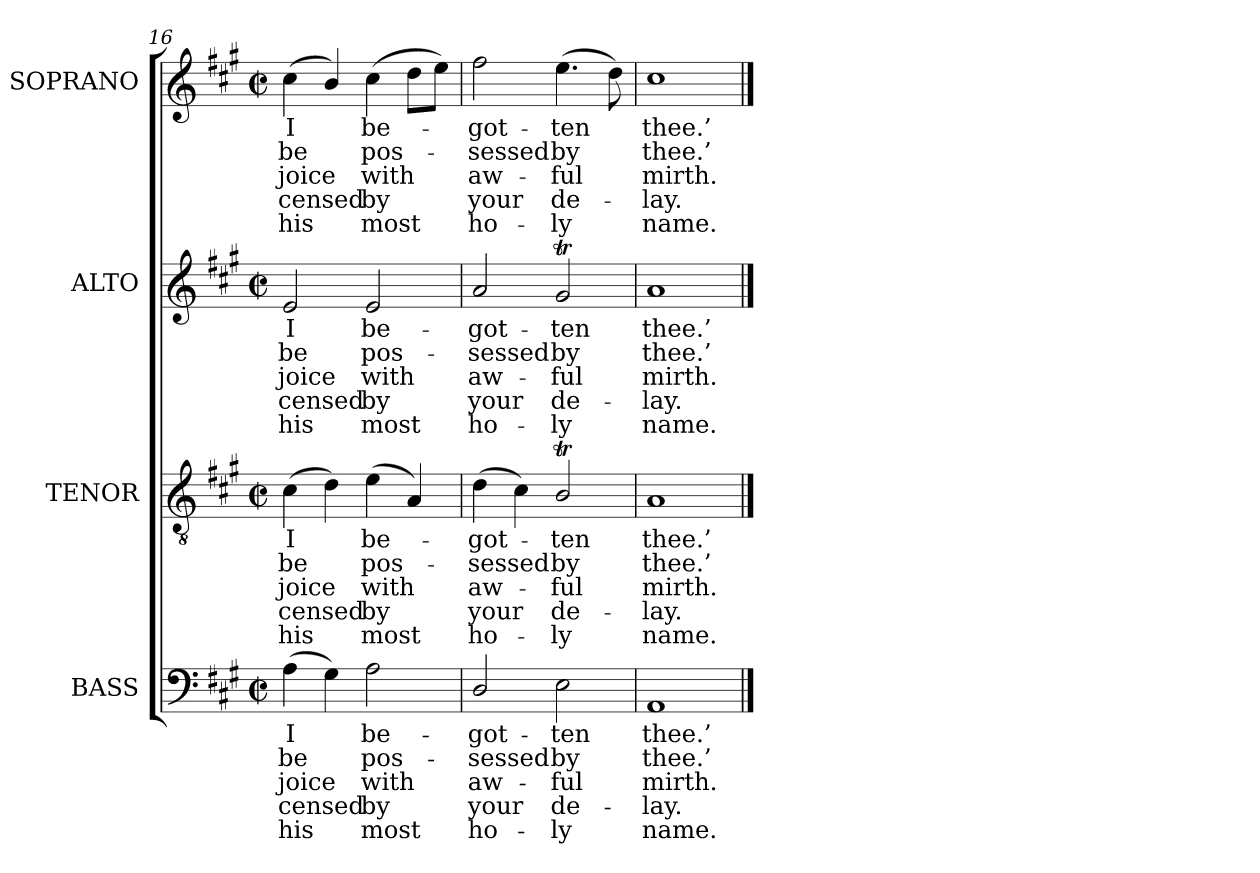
**kern	**text	**text	**text	**text	**text	**kern	**text	**text	**text	**text	**text	**kern	**text	**text	**text	**text	**text	**kern	**text	**text	**text	**text	**text
*part4	*part4	*part4	*part4	*part4	*part4	*part3	*part3	*part3	*part3	*part3	*part3	*part2	*part2	*part2	*part2	*part2	*part2	*part1	*part1	*part1	*part1	*part1	*part1
*staff4	*staff4	*staff4	*staff4	*staff4	*staff4	*staff3	*staff3	*staff3	*staff3	*staff3	*staff3	*staff2	*staff2	*staff2	*staff2	*staff2	*staff2	*staff1	*staff1	*staff1	*staff1	*staff1	*staff1
*I"BASS	*	*	*	*	*	*I"TENOR	*	*	*	*	*	*I"ALTO	*	*	*	*	*	*I"SOPRANO	*	*	*	*	*
*I'B.	*	*	*	*	*	*I'T.	*	*	*	*	*	*I'A.	*	*	*	*	*	*I'S.	*	*	*	*	*
*clefF4	*	*	*	*	*	*clefGv2	*	*	*	*	*	*clefG2	*	*	*	*	*	*clefG2	*	*	*	*	*
*	*	*	*	*	*	*ITrd7c12	*	*	*	*	*	*	*	*	*	*	*	*	*	*	*	*	*
*k[f#c#g#]	*	*	*	*	*	*k[f#c#g#]	*	*	*	*	*	*k[f#c#g#]	*	*	*	*	*	*k[f#c#g#]	*	*	*	*	*
*A:	*	*	*	*	*	*A:	*	*	*	*	*	*A:	*	*	*	*	*	*A:	*	*	*	*	*
*M2/2	*	*	*	*	*	*M2/2	*	*	*	*	*	*M2/2	*	*	*	*	*	*M2/2	*	*	*	*	*
*met(c|)	*	*	*	*	*	*met(c|)	*	*	*	*	*	*met(c|)	*	*	*	*	*	*met(c|)	*	*	*	*	*
=16	=16	=16	=16	=16	=16	=16	=16	=16	=16	=16	=16	=16	=16	=16	=16	=16	=16	=16	=16	=16	=16	=16	=16
!	!LO:LY:b:color=#000000	!LO:LY:b:color=#000000	!LO:LY:b:color=#000000	!LO:LY:b:color=#000000	!LO:LY:b:color=#000000	!	!	!	!	!	!	!	!	!	!	!	!	!	!	!	!	!	!
!	!	!	!	!	!	!	!LO:LY:b:color=#000000	!LO:LY:b:color=#000000	!LO:LY:b:color=#000000	!LO:LY:b:color=#000000	!LO:LY:b:color=#000000	!	!	!	!	!	!	!	!	!	!	!	!
!	!	!	!	!	!	!	!	!	!	!	!	!	!LO:LY:b:color=#000000	!LO:LY:b:color=#000000	!LO:LY:b:color=#000000	!LO:LY:b:color=#000000	!LO:LY:b:color=#000000	!	!	!	!	!	!
!	!	!	!	!	!	!	!	!	!	!	!	!	!	!	!	!	!	!	!LO:LY:b:color=#000000	!LO:LY:b:color=#000000	!LO:LY:b:color=#000000	!LO:LY:b:color=#000000	!LO:LY:b:color=#000000
(4Ai\	I	be	joice	censed	his	(4C#i\	I	be	joice	censed	his	2ei/	I	be	joice	censed	his	(4cc#i\	I	be	-joice	censed	his
4G#i\)	.	.	.	.	.	4Di\)	.	.	.	.	.	.	.	.	.	.	.	4bi/)	.	.	.	.	.
!	!LO:LY:b:color=#000000	!LO:LY:b:color=#000000	!LO:LY:b:color=#000000	!LO:LY:b:color=#000000	!LO:LY:b:color=#000000	!	!	!	!	!	!	!	!	!	!	!	!	!	!	!	!	!	!
!	!	!	!	!	!	!	!LO:LY:b:color=#000000	!LO:LY:b:color=#000000	!LO:LY:b:color=#000000	!LO:LY:b:color=#000000	!LO:LY:b:color=#000000	!	!	!	!	!	!	!	!	!	!	!	!
!	!	!	!	!	!	!	!	!	!	!	!	!	!LO:LY:b:color=#000000	!LO:LY:b:color=#000000	!LO:LY:b:color=#000000	!LO:LY:b:color=#000000	!LO:LY:b:color=#000000	!	!	!	!	!	!
!	!	!	!	!	!	!	!	!	!	!	!	!	!	!	!	!	!	!	!LO:LY:b:color=#000000	!LO:LY:b:color=#000000	!LO:LY:b:color=#000000	!LO:LY:b:color=#000000	!LO:LY:b:color=#000000
2Ai\	be-	pos-	with	by	most	(4Ei\	be-	pos-	with	by	most	2ei/	be-	pos-	with	by	most	(4cc#i\	be-	pos-	with	by	most
.	.	.	.	.	.	4AAi/)	.	.	.	.	.	.	.	.	.	.	.	8ddi\L	.	.	.	.	.
.	.	.	.	.	.	.	.	.	.	.	.	.	.	.	.	.	.	8eei\J)	.	.	.	.	.
=17	=17	=17	=17	=17	=17	=17	=17	=17	=17	=17	=17	=17	=17	=17	=17	=17	=17	=17	=17	=17	=17	=17	=17
!	!LO:LY:b:color=#000000	!LO:LY:b:color=#000000	!LO:LY:b:color=#000000	!LO:LY:b:color=#000000	!LO:LY:b:color=#000000	!	!	!	!	!	!	!	!	!	!	!	!	!	!	!	!	!	!
!	!	!	!	!	!	!	!LO:LY:b:color=#000000	!LO:LY:b:color=#000000	!LO:LY:b:color=#000000	!LO:LY:b:color=#000000	!LO:LY:b:color=#000000	!	!	!	!	!	!	!	!	!	!	!	!
!	!	!	!	!	!	!	!	!	!	!	!	!	!LO:LY:b:color=#000000	!LO:LY:b:color=#000000	!LO:LY:b:color=#000000	!LO:LY:b:color=#000000	!LO:LY:b:color=#000000	!	!	!	!	!	!
!	!	!	!	!	!	!	!	!	!	!	!	!	!	!	!	!	!	!	!LO:LY:b:color=#000000	!LO:LY:b:color=#000000	!LO:LY:b:color=#000000	!LO:LY:b:color=#000000	!LO:LY:b:color=#000000
2Di/	-got-	-sessed	aw-	-your	ho-	(4Di\	-got-	-sessed	aw-	-your	ho-	2ai/	-got-	-sessed	aw-	-your	ho-	2ff#i\	-got-	-sessed	aw-	-your	-ho-
.	.	.	.	.	.	4C#i\)	.	.	.	.	.	.	.	.	.	.	.	.	.	.	.	.	.
!	!LO:LY:b:color=#000000	!LO:LY:b:color=#000000	!LO:LY:b:color=#000000	!LO:LY:b:color=#000000	!LO:LY:b:color=#000000	!	!	!	!	!	!	!	!	!	!	!	!	!	!	!	!	!	!
!	!	!	!	!	!	!	!LO:LY:b:color=#000000	!LO:LY:b:color=#000000	!LO:LY:b:color=#000000	!LO:LY:b:color=#000000	!LO:LY:b:color=#000000	!	!	!	!	!	!	!	!	!	!	!	!
!	!	!	!	!	!	!	!	!	!	!	!	!	!LO:LY:b:color=#000000	!LO:LY:b:color=#000000	!LO:LY:b:color=#000000	!LO:LY:b:color=#000000	!LO:LY:b:color=#000000	!	!	!	!	!	!
!	!	!	!	!	!	!	!	!	!	!	!	!	!	!	!	!	!	!	!LO:LY:b:color=#000000	!LO:LY:b:color=#000000	!LO:LY:b:color=#000000	!LO:LY:b:color=#000000	!LO:LY:b:color=#000000
2Ei\	-ten	by	-ful	de-	-ly	2BBTi/	-ten	by	-ful	de-	-ly	2g#ti/	-ten	by	-ful	de-	-ly	(4.eei\	-ten	by	ful	de-	ly
.	.	.	.	.	.	.	.	.	.	.	.	.	.	.	.	.	.	8ddi\)	.	.	.	.	.
=18	=18	=18	=18	=18	=18	=18	=18	=18	=18	=18	=18	=18	=18	=18	=18	=18	=18	=18	=18	=18	=18	=18	=18
!	!LO:LY:b:color=#000000	!LO:LY:b:color=#000000	!LO:LY:b:color=#000000	!LO:LY:b:color=#000000	!LO:LY:b:color=#000000	!	!	!	!	!	!	!	!	!	!	!	!	!	!	!	!	!	!
!	!	!	!	!	!	!	!LO:LY:b:color=#000000	!LO:LY:b:color=#000000	!LO:LY:b:color=#000000	!LO:LY:b:color=#000000	!LO:LY:b:color=#000000	!	!	!	!	!	!	!	!	!	!	!	!
!	!	!	!	!	!	!	!	!	!	!	!	!	!LO:LY:b:color=#000000	!LO:LY:b:color=#000000	!LO:LY:b:color=#000000	!LO:LY:b:color=#000000	!LO:LY:b:color=#000000	!	!	!	!	!	!
!	!	!	!	!	!	!	!	!	!	!	!	!	!	!	!	!	!	!	!LO:LY:b:color=#000000	!LO:LY:b:color=#000000	!LO:LY:b:color=#000000	!LO:LY:b:color=#000000	!LO:LY:b:color=#000000
1AAi	thee.’	thee.’	mirth.	lay.	name.	1AAi	thee.’	thee.’	mirth.	lay.	name.	1ai	thee.’	thee.’	mirth.	lay.	name.	1cc#i	thee.’	thee.’	-mirth.	lay.	name.
==	==	==	==	==	==	==	==	==	==	==	==	==	==	==	==	==	==	==	==	==	==	==	==
*-	*-	*-	*-	*-	*-	*-	*-	*-	*-	*-	*-	*-	*-	*-	*-	*-	*-	*-	*-	*-	*-	*-	*-
